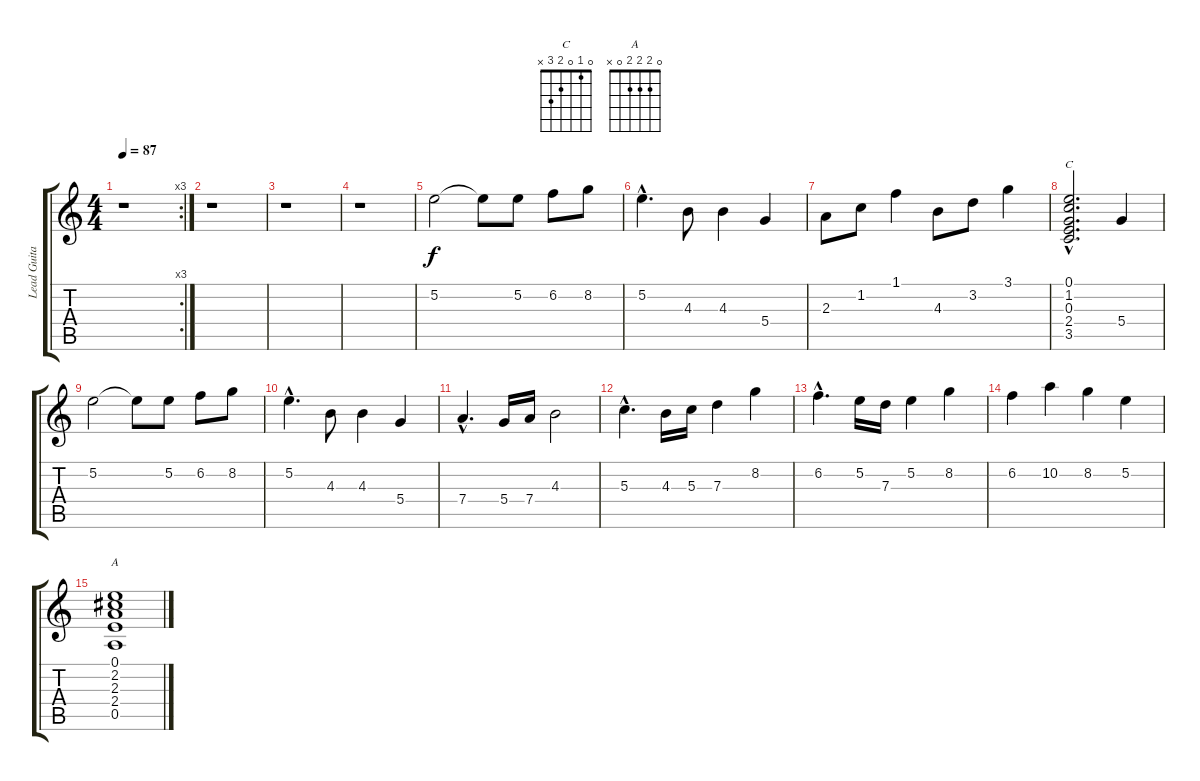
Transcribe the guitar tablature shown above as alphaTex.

\track ("Lead Guitar 2" "Lead Guita") {instrument electricguitarjazz}
\staff {score tabs}
\tuning (E4 B3 G3 D3 A2 E2) {hide}
\chord ("C" 0 1 0 2 3 x)
\chord ("A" 0 2 2 2 0 x)
\rc 3
\ts (4 4)
\tempo 87
\clef g2
\ks c
r.1{dy f} |
r.1 |
r.1 |
r.1 |
5.2.2 5.2{t}.8 5.2.8 6.2.8 8.2.8 |
5.2{hac}.4{d} 4.3.8 4.3.4 5.4.4 |
2.3.8 1.2.8 1.1.4 4.3.8 3.2.8 3.1.4 |
(0.1{hac} 1.2{hac} 0.3{hac} 2.4{hac} 3.5{hac}).2{d ch "C"} 5.4.4 |
5.2.2 5.2{t}.8 5.2.8 6.2.8 8.2.8 |
5.2{hac}.4{d} 4.3.8 4.3.4 5.4.4 |
7.4{hac}.4{d} 5.4.16 7.4.16 4.3.2 |
5.3{hac}.4{d} 4.3.16 5.3.16 7.3.4 8.2.4 |
6.2{hac}.4{d} 5.2.16 7.3.16 5.2.4 8.2.4 |
6.2.4 10.2.4 8.2.4 5.2.4 |
(0.1 2.2 2.3 2.4 0.5).1{ch "A"}
